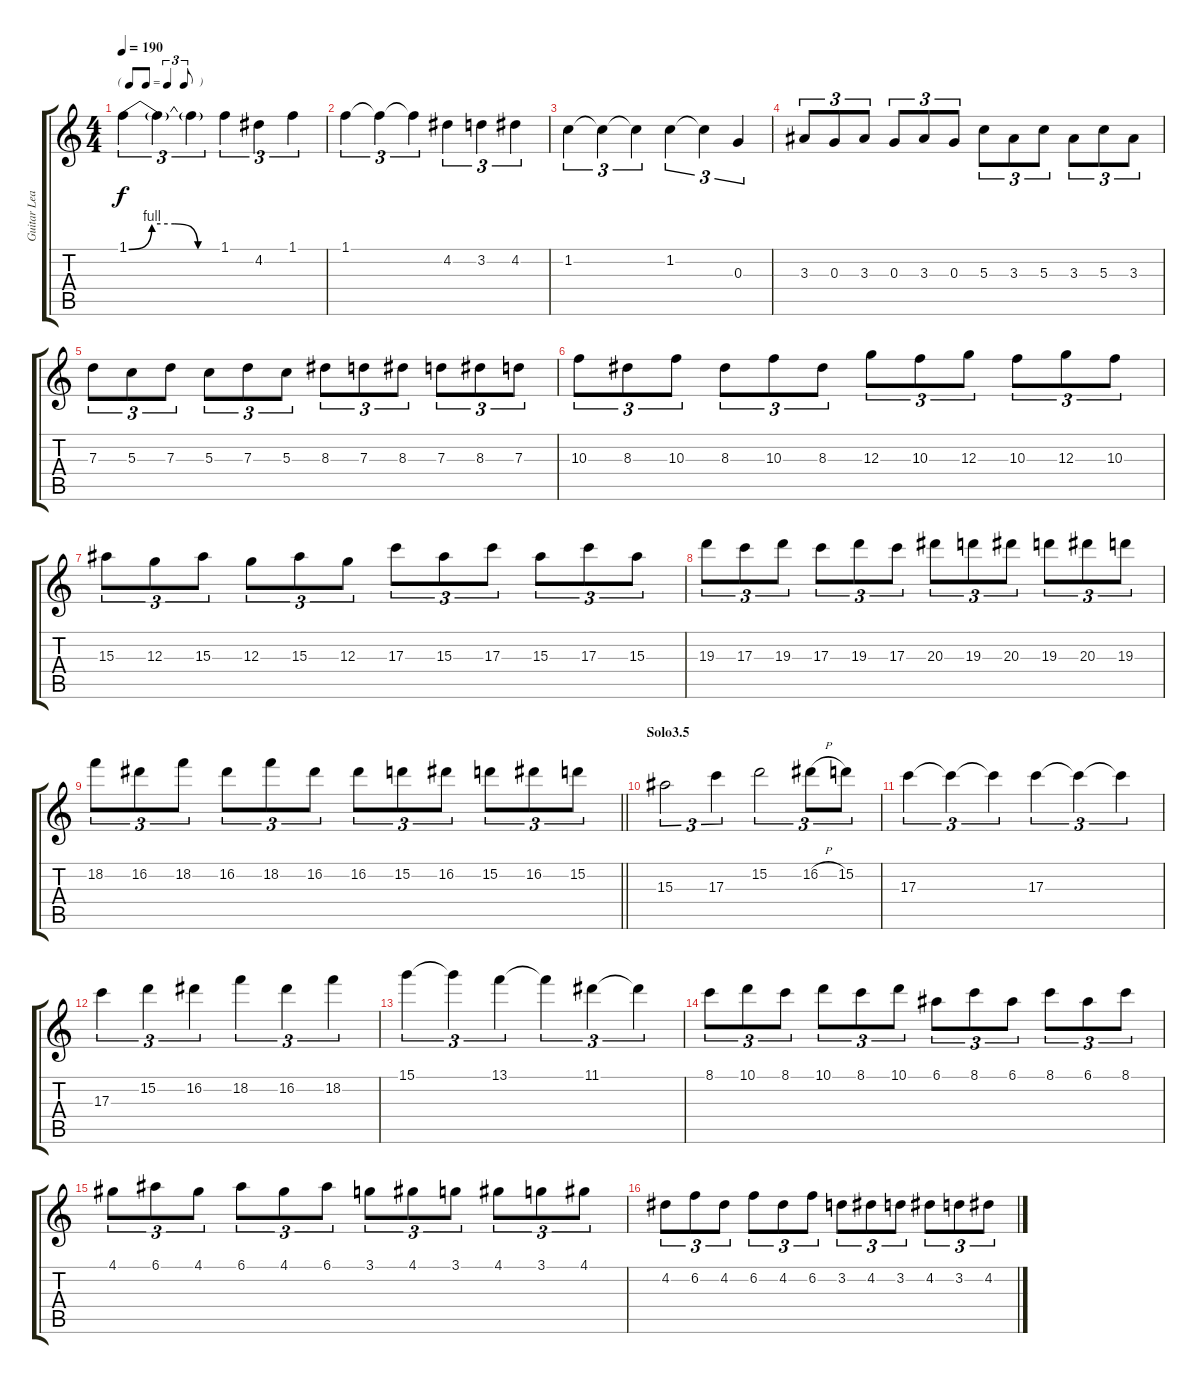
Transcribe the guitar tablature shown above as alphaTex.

\track ("Guitar Lead" "Guitar Lea") {instrument distortionguitar}
\staff {score tabs}
\tuning (E4 B3 G3 D3 A2 E2) {hide}
\ts (4 4)
\tf triplet8th
\tempo 190
\clef g2
\ks c
1.1{be (custom 0 0 15 4 30 4 45 0 60 0)}.4{tu (3 2) dy f} 1.1{t}.4{tu (3 2)} 1.1{t}.4{tu (3 2)} 1.1.4{tu (3 2)} 4.2.4{tu (3 2)} 1.1.4{tu (3 2)} |
1.1.4{tu (3 2)} 1.1{t}.4{tu (3 2)} 1.1{t}.4{tu (3 2)} 4.2.4{tu (3 2)} 3.2.4{tu (3 2)} 4.2.4{tu (3 2)} |
1.2.4{tu (3 2)} 1.2{t}.4{tu (3 2)} 1.2{t}.4{tu (3 2)} 1.2.4{tu (3 2)} 1.2{t}.4{tu (3 2)} 0.3.4{tu (3 2)} |
3.3.8{tu (3 2)} 0.3.8{tu (3 2)} 3.3.8{tu (3 2)} 0.3.8{tu (3 2)} 3.3.8{tu (3 2)} 0.3.8{tu (3 2)} 5.3.8{tu (3 2)} 3.3.8{tu (3 2)} 5.3.8{tu (3 2)} 3.3.8{tu (3 2)} 5.3.8{tu (3 2)} 3.3.8{tu (3 2)} |
7.3.8{tu (3 2)} 5.3.8{tu (3 2)} 7.3.8{tu (3 2)} 5.3.8{tu (3 2)} 7.3.8{tu (3 2)} 5.3.8{tu (3 2)} 8.3.8{tu (3 2)} 7.3.8{tu (3 2)} 8.3.8{tu (3 2)} 7.3.8{tu (3 2)} 8.3.8{tu (3 2)} 7.3.8{tu (3 2)} |
10.3.8{tu (3 2)} 8.3.8{tu (3 2)} 10.3.8{tu (3 2)} 8.3.8{tu (3 2)} 10.3.8{tu (3 2)} 8.3.8{tu (3 2)} 12.3.8{tu (3 2)} 10.3.8{tu (3 2)} 12.3.8{tu (3 2)} 10.3.8{tu (3 2)} 12.3.8{tu (3 2)} 10.3.8{tu (3 2)} |
15.3.8{tu (3 2)} 12.3.8{tu (3 2)} 15.3.8{tu (3 2)} 12.3.8{tu (3 2)} 15.3.8{tu (3 2)} 12.3.8{tu (3 2)} 17.3.8{tu (3 2)} 15.3.8{tu (3 2)} 17.3.8{tu (3 2)} 15.3.8{tu (3 2)} 17.3.8{tu (3 2)} 15.3.8{tu (3 2)} |
19.3.8{tu (3 2)} 17.3.8{tu (3 2)} 19.3.8{tu (3 2)} 17.3.8{tu (3 2)} 19.3.8{tu (3 2)} 17.3.8{tu (3 2)} 20.3.8{tu (3 2)} 19.3.8{tu (3 2)} 20.3.8{tu (3 2)} 19.3.8{tu (3 2)} 20.3.8{tu (3 2)} 19.3.8{tu (3 2)} |
\barLineRight lightlight
18.2.8{tu (3 2)} 16.2.8{tu (3 2)} 18.2.8{tu (3 2)} 16.2.8{tu (3 2)} 18.2.8{tu (3 2)} 16.2.8{tu (3 2)} 16.2.8{tu (3 2)} 15.2.8{tu (3 2)} 16.2.8{tu (3 2)} 15.2.8{tu (3 2)} 16.2.8{tu (3 2)} 15.2.8{tu (3 2)} |
\section ("" "Solo3.5")
15.3.2{tu (3 2)} 17.3.4{tu (3 2)} 15.2.2{tu (3 2)} 16.2{h}.8{tu (3 2)} 15.2.8{tu (3 2)} |
17.3.4{tu (3 2)} 17.3{t}.4{tu (3 2)} 17.3{t}.4{tu (3 2)} 17.3.4{tu (3 2)} 17.3{t}.4{tu (3 2)} 17.3{t}.4{tu (3 2)} |
17.3.4{tu (3 2)} 15.2.4{tu (3 2)} 16.2.4{tu (3 2)} 18.2.4{tu (3 2)} 16.2.4{tu (3 2)} 18.2.4{tu (3 2)} |
15.1.4{tu (3 2)} 15.1{t}.4{tu (3 2)} 13.1.4{tu (3 2)} 13.1{t}.4{tu (3 2)} 11.1.4{tu (3 2)} 11.1{t}.4{tu (3 2)} |
8.1.8{tu (3 2)} 10.1.8{tu (3 2)} 8.1.8{tu (3 2)} 10.1.8{tu (3 2)} 8.1.8{tu (3 2)} 10.1.8{tu (3 2)} 6.1.8{tu (3 2)} 8.1.8{tu (3 2)} 6.1.8{tu (3 2)} 8.1.8{tu (3 2)} 6.1.8{tu (3 2)} 8.1.8{tu (3 2)} |
4.1.8{tu (3 2)} 6.1.8{tu (3 2)} 4.1.8{tu (3 2)} 6.1.8{tu (3 2)} 4.1.8{tu (3 2)} 6.1.8{tu (3 2)} 3.1.8{tu (3 2)} 4.1.8{tu (3 2)} 3.1.8{tu (3 2)} 4.1.8{tu (3 2)} 3.1.8{tu (3 2)} 4.1.8{tu (3 2)} |
4.2.8{tu (3 2)} 6.2.8{tu (3 2)} 4.2.8{tu (3 2)} 6.2.8{tu (3 2)} 4.2.8{tu (3 2)} 6.2.8{tu (3 2)} 3.2.8{tu (3 2)} 4.2.8{tu (3 2)} 3.2.8{tu (3 2)} 4.2.8{tu (3 2)} 3.2.8{tu (3 2)} 4.2.8{tu (3 2)}
